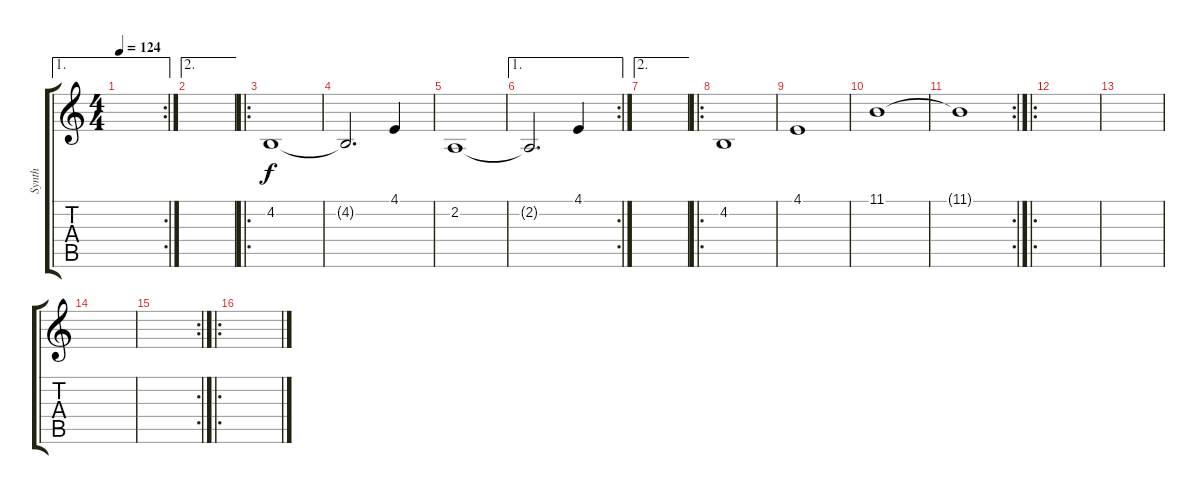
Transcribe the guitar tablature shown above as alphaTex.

\track ("Synth" "Synth") {instrument pad2warm}
\staff {score tabs}
\tuning (C4 G3 Eb3 Bb2 F2 C2) {hide}
\ae 1
\rc 2
\ts (4 4)
\tempo 124
\clef g2
\ks c
|
\ae 2
|
\ro
4.2.1 |
4.2{t}.2{d} 4.1.4 |
2.2.1 |
\ae 1
\rc 2
2.2{t}.2{d} 4.1.4 |
\ae 2
|
\ro
4.2.1 |
4.1.1 |
11.1.1 |
\rc 2
11.1{t}.1 |
\ro
|
|
|
\rc 2
|
\ro
